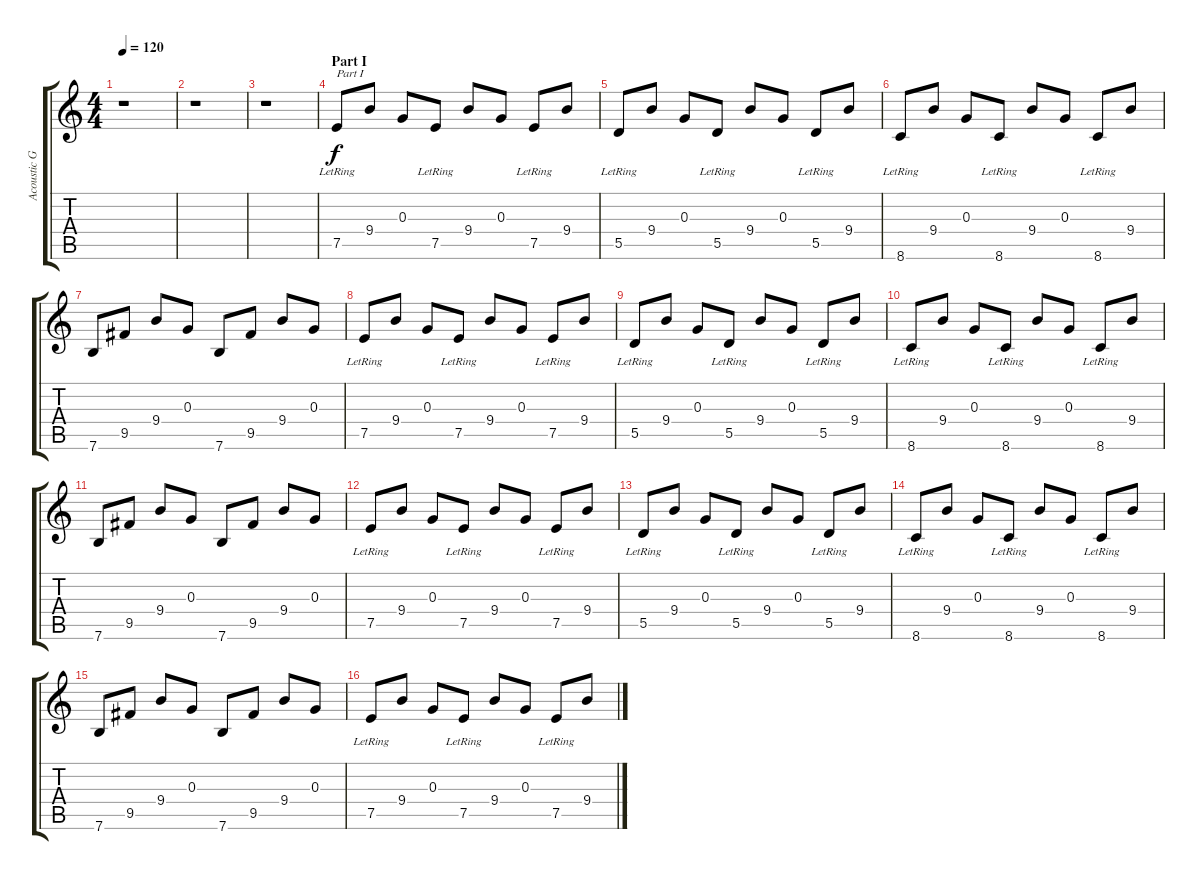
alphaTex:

\track ("Acoustic Guitar 1" "Acoustic G") {instrument acousticguitarsteel}
\staff {score tabs}
\tuning (E4 B3 G3 D3 A2 E2) {hide}
\ts (4 4)
\tempo 120
\clef g2
\ks c
r.1{dy f instrument acousticguitarsteel} |
r.1 |
r.1 |
\section ("" "Part I")
7.5{lr}.8{txt "Part I"} 9.4.8 0.3.8 7.5{lr}.8 9.4.8 0.3.8 7.5{lr}.8 9.4.8 |
5.5{lr}.8 9.4.8 0.3.8 5.5{lr}.8 9.4.8 0.3.8 5.5{lr}.8 9.4.8 |
8.6{lr}.8 9.4.8 0.3.8 8.6{lr}.8 9.4.8 0.3.8 8.6{lr}.8 9.4.8 |
7.6.8 9.5.8 9.4.8 0.3.8 7.6.8 9.5.8 9.4.8 0.3.8 |
7.5{lr}.8 9.4.8 0.3.8 7.5{lr}.8 9.4.8 0.3.8 7.5{lr}.8 9.4.8 |
5.5{lr}.8 9.4.8 0.3.8 5.5{lr}.8 9.4.8 0.3.8 5.5{lr}.8 9.4.8 |
8.6{lr}.8 9.4.8 0.3.8 8.6{lr}.8 9.4.8 0.3.8 8.6{lr}.8 9.4.8 |
7.6.8 9.5.8 9.4.8 0.3.8 7.6.8 9.5.8 9.4.8 0.3.8 |
7.5{lr}.8 9.4.8 0.3.8 7.5{lr}.8 9.4.8 0.3.8 7.5{lr}.8 9.4.8 |
5.5{lr}.8 9.4.8 0.3.8 5.5{lr}.8 9.4.8 0.3.8 5.5{lr}.8 9.4.8 |
8.6{lr}.8 9.4.8 0.3.8 8.6{lr}.8 9.4.8 0.3.8 8.6{lr}.8 9.4.8 |
7.6.8 9.5.8 9.4.8 0.3.8 7.6.8 9.5.8 9.4.8 0.3.8 |
7.5{lr}.8 9.4.8 0.3.8 7.5{lr}.8 9.4.8 0.3.8 7.5{lr}.8 9.4.8
